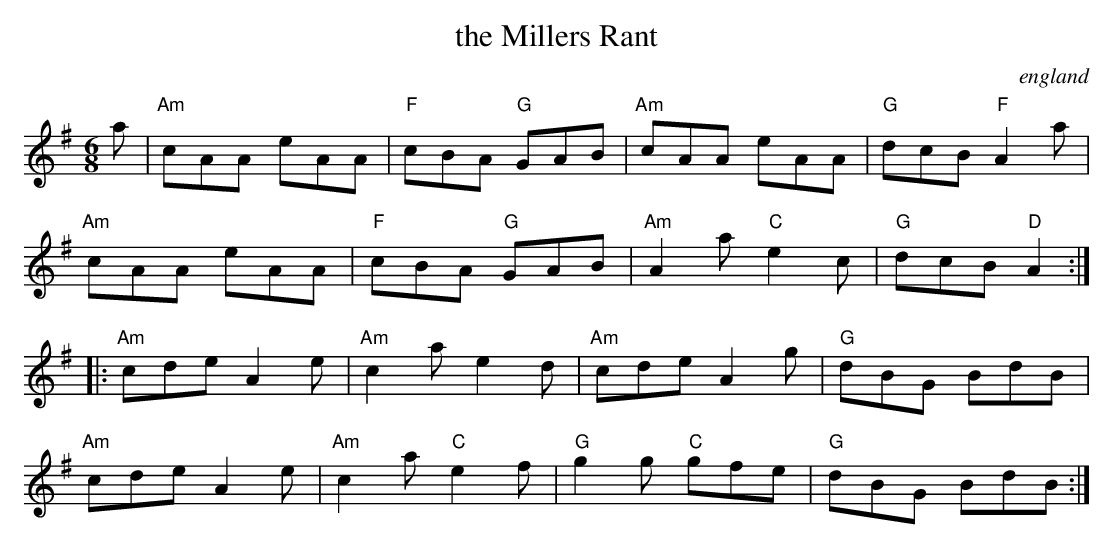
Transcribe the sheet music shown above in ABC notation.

X:1
T:the Millers Rant
O:england
M:6/8
L:1/8
K:G
a|\
"Am"cAA eAA|"F"cBA "G"GAB|\
"Am"cAA eAA|"G"dcB "F"A2 a|
"Am"cAA eAA|"F"cBA "G"GAB|\
"Am"A2 a "C"e2c|"G"dcB "D"A2:|
|:"Am"cde A2 e|"Am"c2 a e2 d|\
"Am"cde A2 g|"G"dBG BdB|
"Am"cde A2 e|"Am"c2 a "C"e2 f|\
"G"g2 g "C"gfe|"G"dBG BdB:|
